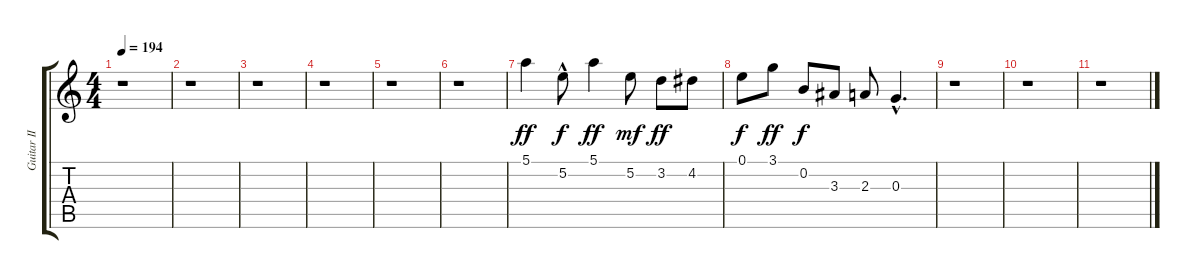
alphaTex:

\track ("Guitar II" "Guitar II") {instrument overdrivenguitar}
\staff {score tabs}
\tuning (E4 B3 G3 D3 A2 E2) {hide}
\ts (4 4)
\tempo 194
\clef g2
\ks c
r.1{dy fff} |
r.1 |
r.1 |
r.1 |
r.1 |
r.1 |
5.1.4{dy ff} 5.2{hac}.8{dy f} 5.1.4{dy ff} 5.2.8{dy mf} 3.2.8{dy ff} 4.2.8 |
0.1.8{dy f} 3.1.8{dy ff} 0.2.8{dy f} 3.3.8 2.3.8 0.3{hac}.4{d} |
r.1 |
r.1 |
r.1
